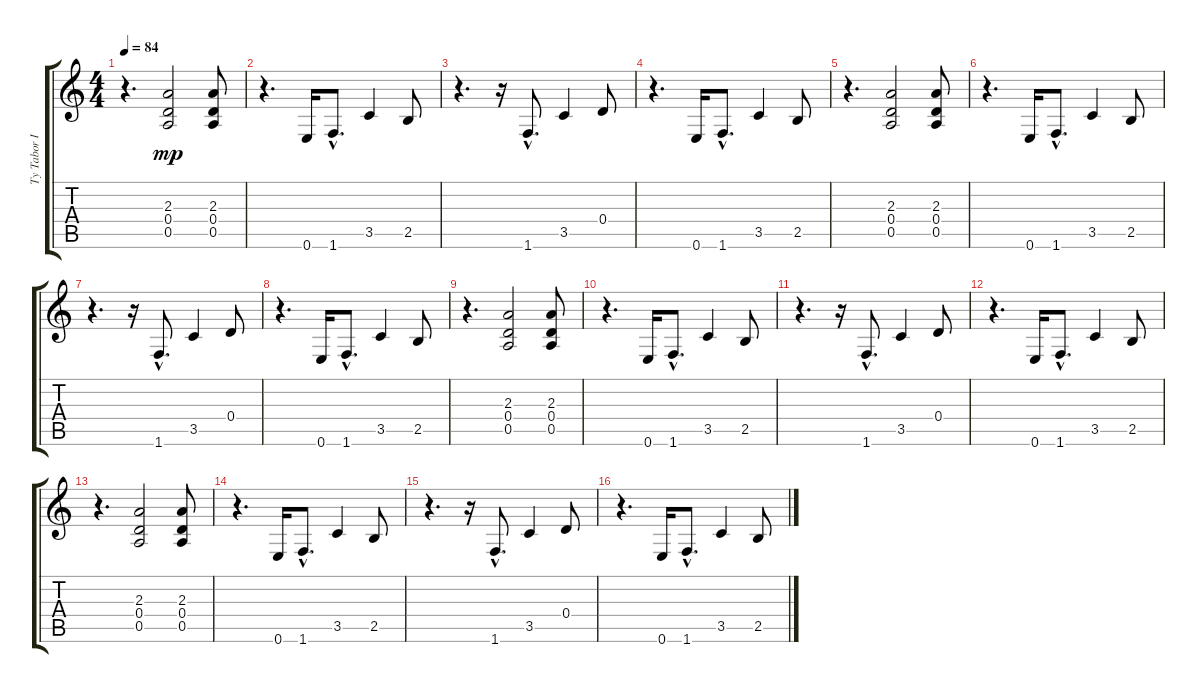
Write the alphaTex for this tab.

\track ("Ty Tabor I" "Ty Tabor I") {instrument distortionguitar}
\staff {score tabs}
\tuning (E4 B3 G3 D3 A2 E2) {hide}
\ts (4 4)
\tempo 84
\clef g2
\ks c
r.4{d dy mp} (2.3 0.4 0.5).2 (2.3 0.4 0.5).8 |
r.4{d} 0.6.16 1.6{hac}.8{d} 3.5.4 2.5.8 |
r.4{d} r.16 1.6{hac}.8{d} 3.5.4 0.4.8 |
r.4{d} 0.6.16 1.6{hac}.8{d} 3.5.4 2.5.8 |
r.4{d} (2.3 0.4 0.5).2 (2.3 0.4 0.5).8 |
r.4{d} 0.6.16 1.6{hac}.8{d} 3.5.4 2.5.8 |
r.4{d} r.16 1.6{hac}.8{d} 3.5.4 0.4.8 |
r.4{d} 0.6.16 1.6{hac}.8{d} 3.5.4 2.5.8 |
r.4{d} (2.3 0.4 0.5).2 (2.3 0.4 0.5).8 |
r.4{d} 0.6.16 1.6{hac}.8{d} 3.5.4 2.5.8 |
r.4{d} r.16 1.6{hac}.8{d} 3.5.4 0.4.8 |
r.4{d} 0.6.16 1.6{hac}.8{d} 3.5.4 2.5.8 |
r.4{d} (2.3 0.4 0.5).2 (2.3 0.4 0.5).8 |
r.4{d} 0.6.16 1.6{hac}.8{d} 3.5.4 2.5.8 |
r.4{d} r.16 1.6{hac}.8{d} 3.5.4 0.4.8 |
r.4{d} 0.6.16 1.6{hac}.8{d} 3.5.4 2.5.8
